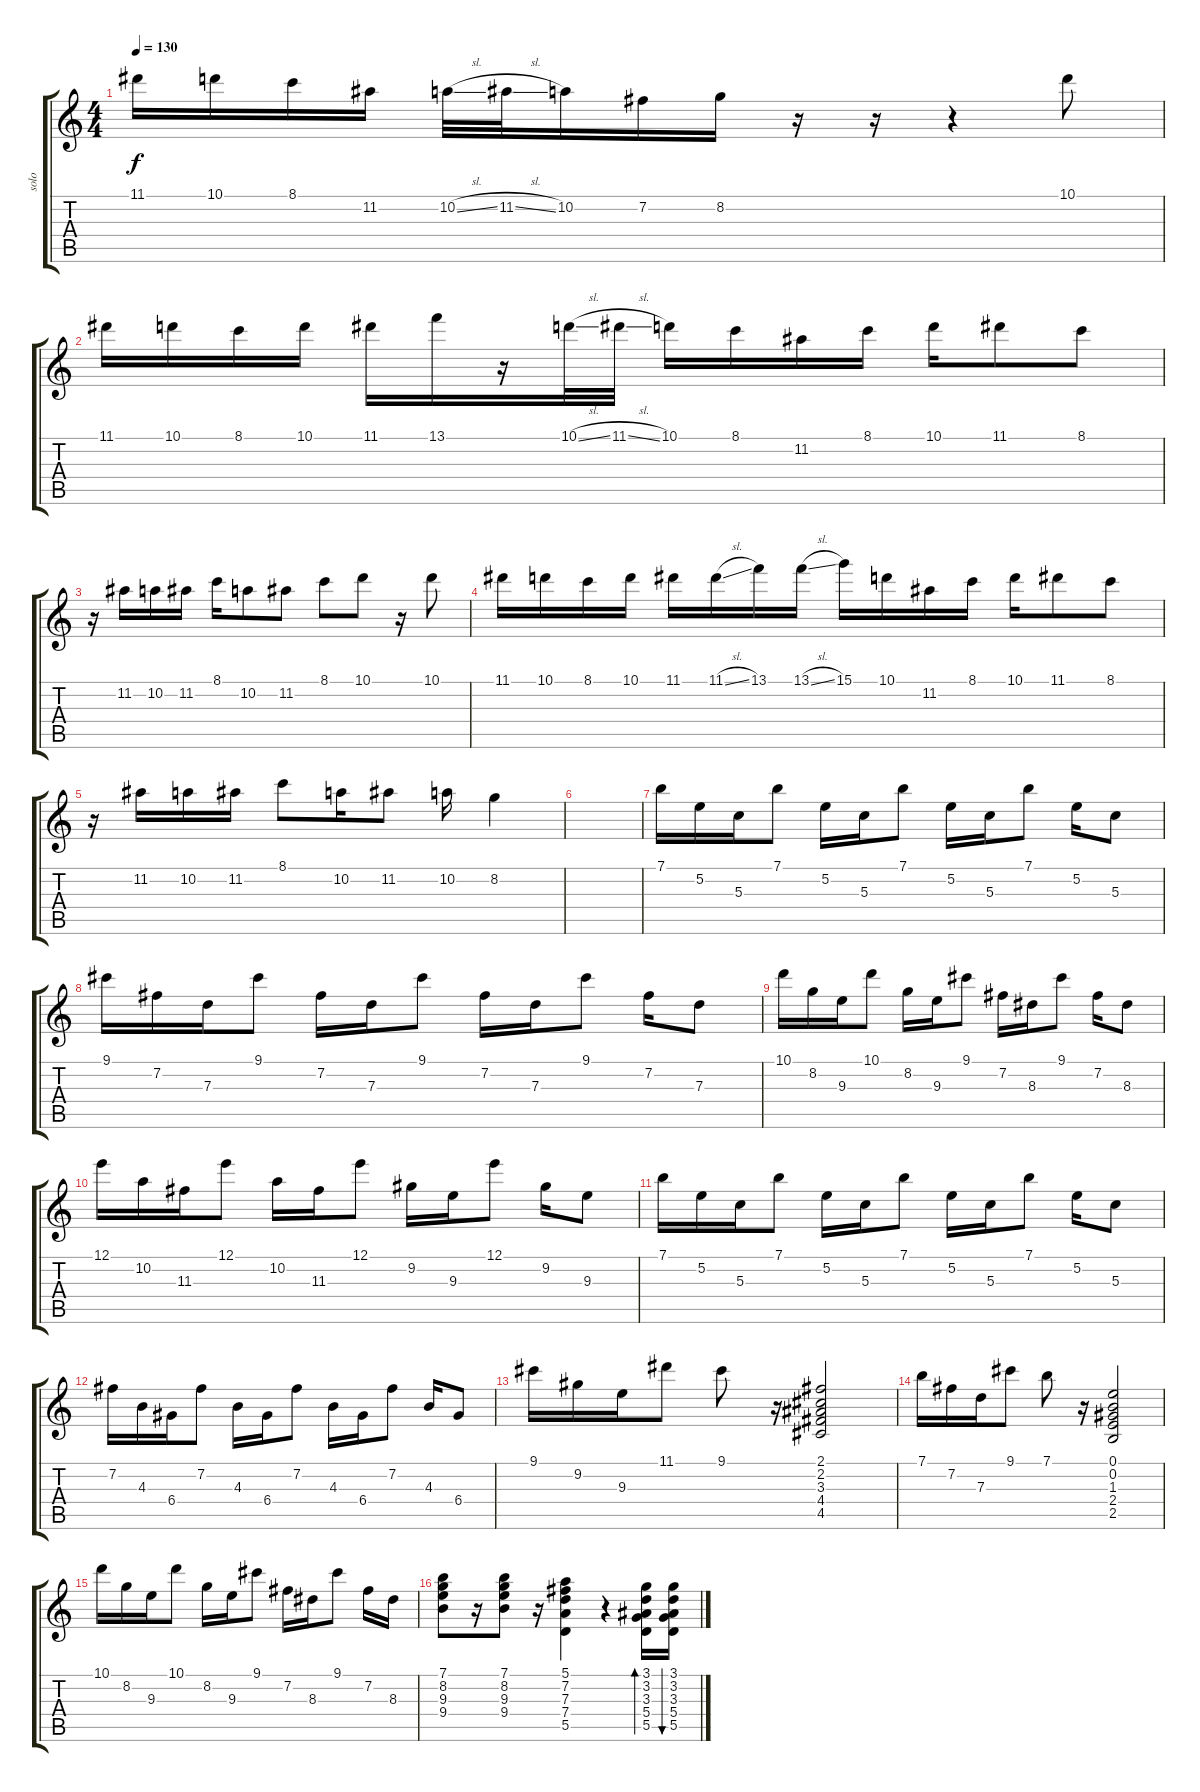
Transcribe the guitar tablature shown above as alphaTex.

\track ("solo" "solo") {instrument acousticguitarsteel}
\staff {score tabs}
\tuning (E4 B3 G3 D3 A2 E2) {hide}
\ts (4 4)
\tempo 130
\clef g2
\ks c
11.1.16{dy f} 10.1.16 8.1.16 11.2.16 10.2{sl}.32 11.2{sl}.32 10.2.16 7.2.16 8.2.16 r.16 r.16 r.4 10.1.8 |
11.1.16 10.1.16 8.1.16 10.1.16 11.1.16 13.1.16 r.16 10.1{sl}.32 11.1{sl}.32 10.1.16 8.1.16 11.2.16 8.1.16 10.1.16 11.1.8 8.1.8 |
r.16 11.2.16 10.2.16 11.2.16 8.1.16 10.2.8 11.2.8 8.1.8 10.1.8 r.16 10.1.8 |
11.1.16 10.1.16 8.1.16 10.1.16 11.1.16 11.1{sl}.16 13.1.16 13.1{sl}.16 15.1.16 10.1.16 11.2.16 8.1.16 10.1.16 11.1.8 8.1.8 |
r.16 11.2.16 10.2.16 11.2.16 8.1.8 10.2.16 11.2.8 10.2.16 8.2.4 |
|
7.1.16 5.2.16 5.3.16 7.1.8 5.2.16 5.3.16 7.1.8 5.2.16 5.3.16 7.1.8 5.2.16 5.3.8 |
9.1.16 7.2.16 7.3.16 9.1.8 7.2.16 7.3.16 9.1.8 7.2.16 7.3.16 9.1.8 7.2.16 7.3.8 |
10.1.16 8.2.16 9.3.16 10.1.8 8.2.16 9.3.16 9.1.8 7.2.16 8.3.16 9.1.8 7.2.16 8.3.8 |
12.1.16 10.2.16 11.3.16 12.1.8 10.2.16 11.3.16 12.1.8 9.2.16 9.3.16 12.1.8 9.2.16 9.3.8 |
7.1.16 5.2.16 5.3.16 7.1.8 5.2.16 5.3.16 7.1.8 5.2.16 5.3.16 7.1.8 5.2.16 5.3.8 |
7.2.16 4.3.16 6.4.16 7.2.8 4.3.16 6.4.16 7.2.8 4.3.16 6.4.16 7.2.8 4.3.16 6.4.8 |
9.1.16 9.2.16 9.3.16 11.1.8 9.1.8 r.16 (2.1 2.2 3.3 4.4 4.5).2 |
7.1.16 7.2.16 7.3.16 9.1.8 7.1.8 r.16 (0.1 0.2 1.3 2.4 2.5).2 |
10.1.16 8.2.16 9.3.16 10.1.8 8.2.16 9.3.16 9.1.8 7.2.16 8.3.16 9.1.8 7.2.16 8.3.16 |
(7.1 8.2 9.3 9.4).8 r.16 (7.1 8.2 9.3 9.4).8{volume 16} r.16 (5.1 7.2 7.3 7.4 5.5).4 r.4 (3.1 3.2 3.3 5.4 5.5).16{bd 60} (3.1 3.2 3.3 5.4 5.5).16{bu 60}
